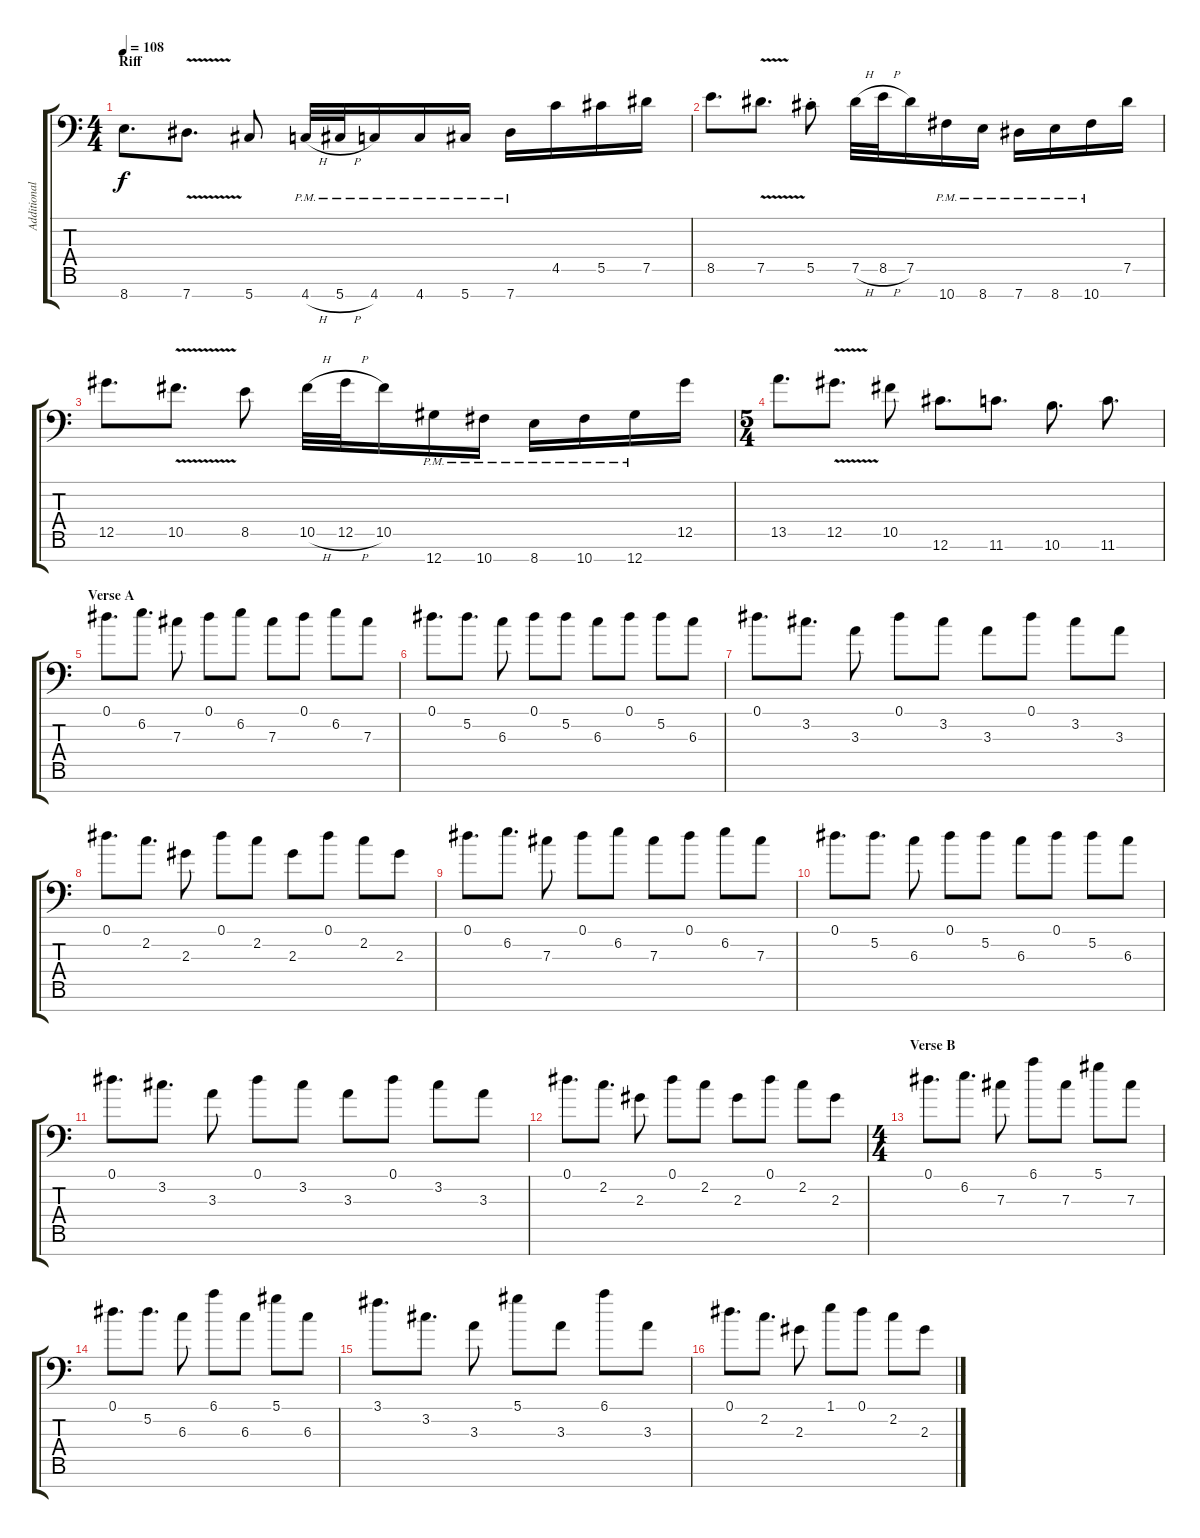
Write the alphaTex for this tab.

\track ("Additional Guitar" "Additional") {instrument distortionguitar}
\staff {score tabs}
\tuning (Eb4 Bb3 Gb3 Db3 Ab2 Db2 Ab1) {hide}
\ts (4 4)
\section ("" "Riff")
\tempo 108
\clef f4
\ks c
8.7.8{d dy f} 7.7{v}.8{d} 5.7.8 4.7{h pm}.32 5.7{h pm}.32 4.7{pm}.16 4.7{pm}.16 5.7{pm}.16 7.7{pm}.16 4.5.16 5.5.16 7.5.16 |
8.5.8{d} 7.5{v}.8{d} 5.5{st}.8 7.5{h}.32 8.5{h}.32 7.5.16 10.7{pm}.16 8.7{pm}.16 7.7{pm}.16 8.7{pm}.16 10.7{pm}.16 7.5.16 |
12.5.8{d} 10.5{v}.8{d} 8.5.8 10.5{h}.32 12.5{h}.32 10.5.16 12.7{pm}.16 10.7{pm}.16 8.7{pm}.16 10.7{pm}.16 12.7{pm}.16 12.5.16 |
\ts (5 4)
13.5.8{d} 12.5{v}.8{d} 10.5.8 12.6.8{d} 11.6.8{d} 10.6.8{d} 11.6.8{d} |
\section ("" "Verse A")
0.1.8{d} 6.2.8{d} 7.3.8 0.1.8 6.2.8 7.3.8 0.1.8 6.2.8 7.3.8 |
0.1.8{d} 5.2.8{d} 6.3.8 0.1.8 5.2.8 6.3.8 0.1.8 5.2.8 6.3.8 |
0.1.8{d} 3.2.8{d} 3.3.8 0.1.8 3.2.8 3.3.8 0.1.8 3.2.8 3.3.8 |
0.1.8{d} 2.2.8{d} 2.3.8 0.1.8 2.2.8 2.3.8 0.1.8 2.2.8 2.3.8 |
0.1.8{d} 6.2.8{d} 7.3.8 0.1.8 6.2.8 7.3.8 0.1.8 6.2.8 7.3.8 |
0.1.8{d} 5.2.8{d} 6.3.8 0.1.8 5.2.8 6.3.8 0.1.8 5.2.8 6.3.8 |
0.1.8{d} 3.2.8{d} 3.3.8 0.1.8 3.2.8 3.3.8 0.1.8 3.2.8 3.3.8 |
0.1.8{d} 2.2.8{d} 2.3.8 0.1.8 2.2.8 2.3.8 0.1.8 2.2.8 2.3.8 |
\ts (4 4)
\section ("" "Verse B")
0.1.8{d} 6.2.8{d} 7.3.8 6.1.8 7.3.8 5.1.8 7.3.8 |
0.1.8{d} 5.2.8{d} 6.3.8 6.1.8 6.3.8 5.1.8 6.3.8 |
3.1.8{d} 3.2.8{d} 3.3.8 5.1.8 3.3.8 6.1.8 3.3.8 |
0.1.8{d} 2.2.8{d} 2.3.8 1.1.8 0.1.8 2.2.8 2.3.8
